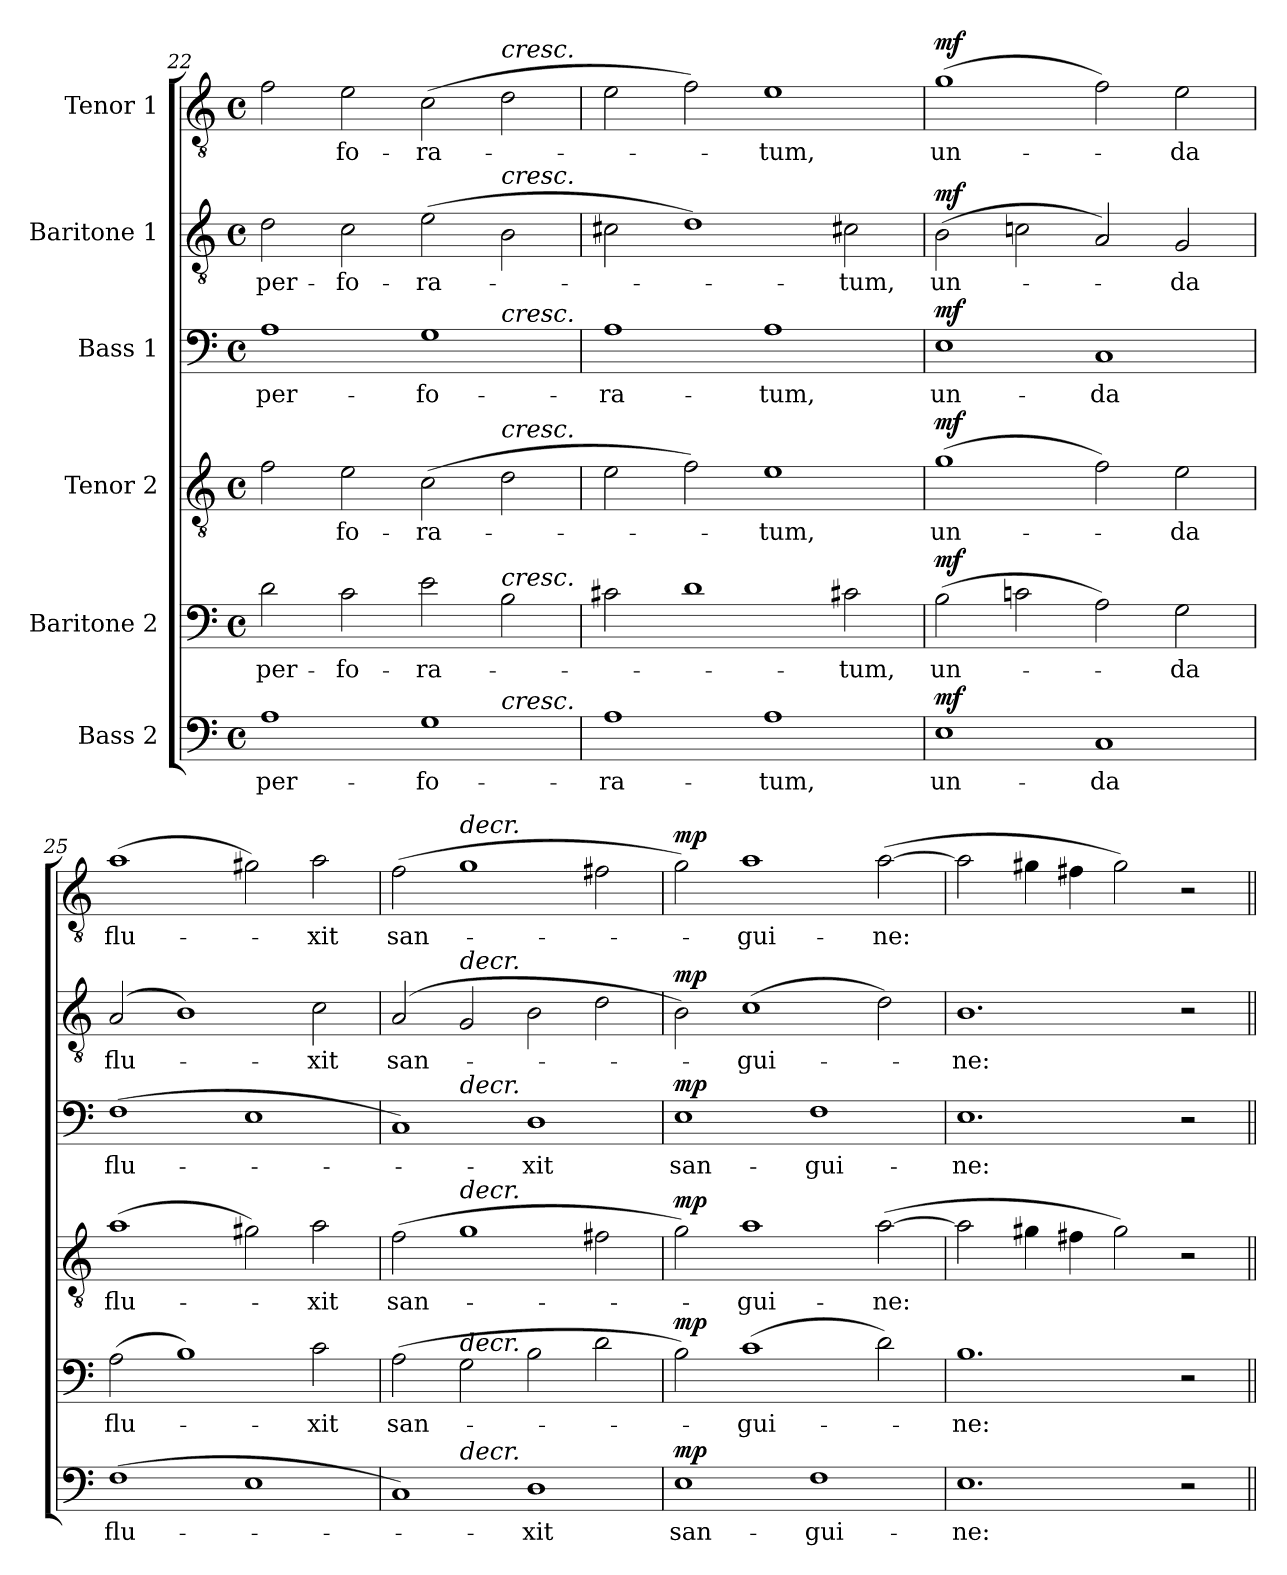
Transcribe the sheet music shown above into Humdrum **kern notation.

**kern	**text	**dynam	**kern	**text	**dynam	**kern	**text	**dynam	**kern	**text	**dynam	**kern	**text	**dynam	**kern	**text	**dynam
*part6	*part6	*part6	*part5	*part5	*part5	*part4	*part4	*part4	*part3	*part3	*part3	*part2	*part2	*part2	*part1	*part1	*part1
*staff6	*staff6	*staff6	*staff5	*staff5	*staff5	*staff4	*staff4	*staff4	*staff3	*staff3	*staff3	*staff2	*staff2	*staff2	*staff1	*staff1	*staff1
*I"Bass 2	*	*	*I"Baritone 2	*	*	*I"Tenor 2	*	*	*I"Bass 1	*	*	*I"Baritone 1	*	*	*I"Tenor 1	*	*
*clefF4	*	*	*clefF4	*	*	*clefGv2	*	*	*clefF4	*	*	*clefGv2	*	*	*clefGv2	*	*
*k[]	*	*	*k[]	*	*	*k[]	*	*	*k[]	*	*	*k[]	*	*	*k[]	*	*
*C:	*	*	*C:	*	*	*C:	*	*	*C:	*	*	*C:	*	*	*C:	*	*
*M4/4	*	*	*M4/4	*	*	*M4/4	*	*	*M4/4	*	*	*M4/4	*	*	*M4/4	*	*
*met(c)	*	*	*met(c)	*	*	*met(c)	*	*	*met(c)	*	*	*met(c)	*	*	*met(c)	*	*
=22	=22	=22	=22	=22	=22	=22	=22	=22	=22	=22	=22	=22	=22	=22	=22	=22	=22
!	!LO:LY:b	!	!	!LO:LY:b	!	!	!	!	!	!LO:LY:b	!	!	!LO:LY:b	!	!	!	!
*^	*	*	*	*	*	*	*	*	*^	*	*	*	*	*	*	*	*
1A	1.ryy	per-	.	2d!\	per-	.	2f\	.	.	1A!	1.ryy	per-	.	2d\	per-	.	2f!\	.	.
!	!	!	!	!	!LO:LY:b	!	!	!LO:LY:b	!	!	!	!	!	!	!LO:LY:b	!	!	!LO:LY:b	!
.	.	.	.	2c!\	-fo-	.	2e\	-fo-	.	.	.	.	.	2c\	-fo-	.	2e!\	-fo-	.
!	!	!LO:LY:b	!	!	!LO:LY:b	!	!	!LO:LY:b	!	!	!	!LO:LY:b	!	!	!LO:LY:b	!	!	!LO:LY:b	!
1G	.	-fo-	.	2e!\	-ra-	.	(>2c\	-ra-	.	1G!	.	-fo-	.	(>2e\	-ra-	.	(>2c!\	-ra-	.
!	!	!	!	!	!	!	!	!	!	!	!	!	!	!	!	!	!LO:TX:a:i:t=cresc.	!	!
!	!	!	!	!	!	!	!	!	!	!	!	!	!	!LO:TX:a:i:t=cresc.	!	!	!	!	!
!	!	!	!	!	!	!	!	!	!	!	!LO:TX:a:i:t=cresc.	!	!	!	!	!	!	!	!
!	!	!	!	!	!	!	!LO:TX:a:i:t=cresc.	!	!	!	!	!	!	!	!	!	!	!	!
!	!	!	!	!LO:TX:a:i:t=cresc.	!	!	!	!	!	!	!	!	!	!	!	!	!	!	!
!	!LO:TX:a:i:t=cresc.	!	!	!	!	!	!	!	!	!	!	!	!	!	!	!	!	!	!
.	2ryy	.	.	2B!\	.	.	2d\	.	.	.	2ryy	.	.	2B\	.	.	2d!\	.	.
!!LO:LB:g=z
=23	=23	=23	=23	=23	=23	=23	=23	=23	=23	=23	=23	=23	=23	=23	=23	=23	=23	=23	=23
!	!	!LO:LY:b	!	!	!	!	!	!	!	!	!	!LO:LY:b	!	!	!	!	!	!	!
*v	*v	*	*	*	*	*	*	*	*	*v	*v	*	*	*	*	*	*	*	*
1A	-ra-	.	2c#X!\	.	.	2e\	.	.	1A!	-ra-	.	2c#X\	.	.	2e!\	.	.
.	.	.	1d!	.	.	2f\)	.	.	.	.	.	1d)	.	.	2f!\)	.	.
!	!LO:LY:b	!	!	!	!	!	!LO:LY:b	!	!	!LO:LY:b	!	!	!	!	!	!LO:LY:b	!
1A	-tum,	.	.	.	.	1e	-tum,	.	1A!	-tum,	.	.	.	.	1e!	-tum,	.
!	!	!	!	!LO:LY:b	!	!	!	!	!	!	!	!	!LO:LY:b	!	!	!	!
.	.	.	2c#X!\	-tum,	.	.	.	.	.	.	.	2c#X\	-tum,	.	.	.	.
=24	=24	=24	=24	=24	=24	=24	=24	=24	=24	=24	=24	=24	=24	=24	=24	=24	=24
!	!LO:LY:b	!LO:DY:a	!	!LO:LY:b	!LO:DY:a	!	!LO:LY:b	!LO:DY:a	!	!LO:LY:b	!LO:DY:a	!	!LO:LY:b	!LO:DY:a	!	!LO:LY:b	!LO:DY:a
1E!	un-	mf	(>2B\	un-	mf	(>1g!	un-	mf	1E	un-	mf	(>2B!\	un-	mf	(>1g	un-	mf
.	.	.	2cn\	.	.	.	.	.	.	.	.	2cn!\	.	.	.	.	.
!	!LO:LY:b	!	!	!	!	!	!	!	!	!LO:LY:b	!	!	!	!	!	!	!
1C!	-da	.	2A\)	.	.	2f!\)	.	.	1C	-da	.	2A!/)	.	.	2f\)	.	.
!	!	!	!	!LO:LY:b	!	!	!LO:LY:b	!	!	!	!	!	!LO:LY:b	!	!	!LO:LY:b	!
.	.	.	2G\	-da	.	2e!\	-da	.	.	.	.	2G!/	-da	.	2e\	-da	.
=25	=25	=25	=25	=25	=25	=25	=25	=25	=25	=25	=25	=25	=25	=25	=25	=25	=25
!	!LO:LY:b	!	!	!LO:LY:b	!	!	!LO:LY:b	!	!	!LO:LY:b	!	!	!LO:LY:b	!	!	!LO:LY:b	!
(>1F!	flu-	.	(>2A\	flu-	.	(>1a!	flu-	.	(>1F	flu-	.	(>2A!/	flu-	.	(>1a	flu-	.
.	.	.	1B)	.	.	.	.	.	.	.	.	1B!)	.	.	.	.	.
1E!	.	.	.	.	.	2g#X!\)	.	.	1E	.	.	.	.	.	2g#X\)	.	.
!	!	!	!	!LO:LY:b	!	!	!LO:LY:b	!	!	!	!	!	!LO:LY:b	!	!	!LO:LY:b	!
.	.	.	2c\	-xit	.	2a!\	-xit	.	.	.	.	2c!\	-xit	.	2a\	-xit	.
=26	=26	=26	=26	=26	=26	=26	=26	=26	=26	=26	=26	=26	=26	=26	=26	=26	=26
!	!	!	!	!LO:LY:b	!	!	!LO:LY:b	!	!	!	!	!	!LO:LY:b	!	!	!LO:LY:b	!
*^	*	*	*	*	*	*	*	*	*^	*	*	*	*	*	*	*	*
1C!)	2ryy	.	.	(>2A\	san-	.	(>2f!\	san-	.	1C)	2ryy	.	.	(>2A!/	san-	.	(>2f\	san-	.
!	!	!	!	!	!	!	!	!	!	!	!	!	!	!	!	!	!LO:TX:a:i:t=decr.	!	!
!	!	!	!	!	!	!	!	!	!	!	!	!	!	!LO:TX:a:i:t=decr.	!	!	!	!	!
!	!	!	!	!	!	!	!	!	!	!	!LO:TX:a:i:t=decr.	!	!	!	!	!	!	!	!
!	!	!	!	!	!	!	!LO:TX:a:i:t=decr.	!	!	!	!	!	!	!	!	!	!	!	!
!	!	!	!	!LO:TX:a:i:t=decr.	!	!	!	!	!	!	!	!	!	!	!	!	!	!	!
!	!LO:TX:a:i:t=decr.	!	!	!	!	!	!	!	!	!	!	!	!	!	!	!	!	!	!
.	1.ryy	.	.	2G\	.	.	1g!	.	.	.	1.ryy	.	.	2G!/	.	.	1g	.	.
!	!	!LO:LY:b	!	!	!	!	!	!	!	!	!	!LO:LY:b	!	!	!	!	!	!	!
1D!	.	-xit	.	2B\	.	.	.	.	.	1D	.	-xit	.	2B!\	.	.	.	.	.
.	.	.	.	2d\	.	.	2f#X!\	.	.	.	.	.	.	2d!\	.	.	2f#X\	.	.
=27	=27	=27	=27	=27	=27	=27	=27	=27	=27	=27	=27	=27	=27	=27	=27	=27	=27	=27	=27
!	!	!LO:LY:b	!LO:DY:a	!	!	!LO:DY:a	!	!	!LO:DY:a	!	!	!LO:LY:b	!LO:DY:a	!	!	!LO:DY:a	!	!	!LO:DY:a
*v	*v	*	*	*	*	*	*	*	*	*v	*v	*	*	*	*	*	*	*	*
1E!	san-	mp	2B\)	.	mp	2g!\)	.	mp	1E	san-	mp	2B!\)	.	mp	2g\)	.	mp
!	!	!	!	!LO:LY:b	!	!	!LO:LY:b	!	!	!	!	!	!LO:LY:b	!	!	!LO:LY:b	!
.	.	.	(>1c	-gui-	.	1a!	-gui-	.	.	.	.	(>1c!	-gui-	.	1a	-gui-	.
!	!LO:LY:b	!	!	!	!	!	!	!	!	!LO:LY:b	!	!	!	!	!	!	!
1F!	-gui-	.	.	.	.	.	.	.	1F	-gui-	.	.	.	.	.	.	.
!	!	!	!	!	!	!	!LO:LY:b	!	!	!	!	!	!	!	!	!LO:LY:b	!
.	.	.	2d\)	.	.	(>[2a!\	-ne:	.	.	.	.	2d!\)	.	.	(>[2a\	-ne:	.
=28	=28	=28	=28	=28	=28	=28	=28	=28	=28	=28	=28	=28	=28	=28	=28	=28	=28
!	!LO:LY:b	!	!	!LO:LY:b	!	!	!	!	!	!LO:LY:b	!	!	!LO:LY:b	!	!	!	!
1.E!	-ne:	.	1.B	-ne:	.	2a!\]	.	.	1.E	-ne:	.	1.B!	-ne:	.	2a\]	.	.
.	.	.	.	.	.	4g#X!\	.	.	.	.	.	.	.	.	4g#X\	.	.
.	.	.	.	.	.	4f#X!\	.	.	.	.	.	.	.	.	4f#X\	.	.
.	.	.	.	.	.	2g#!\)	.	.	.	.	.	.	.	.	2g#\)	.	.
2r	.	.	2r	.	.	2r	.	.	2r	.	.	2r	.	.	2r	.	.
=||	=||	=||	=||	=||	=||	=||	=||	=||	=||	=||	=||	=||	=||	=||	=||	=||	=||
*-	*-	*-	*-	*-	*-	*-	*-	*-	*-	*-	*-	*-	*-	*-	*-	*-	*-
